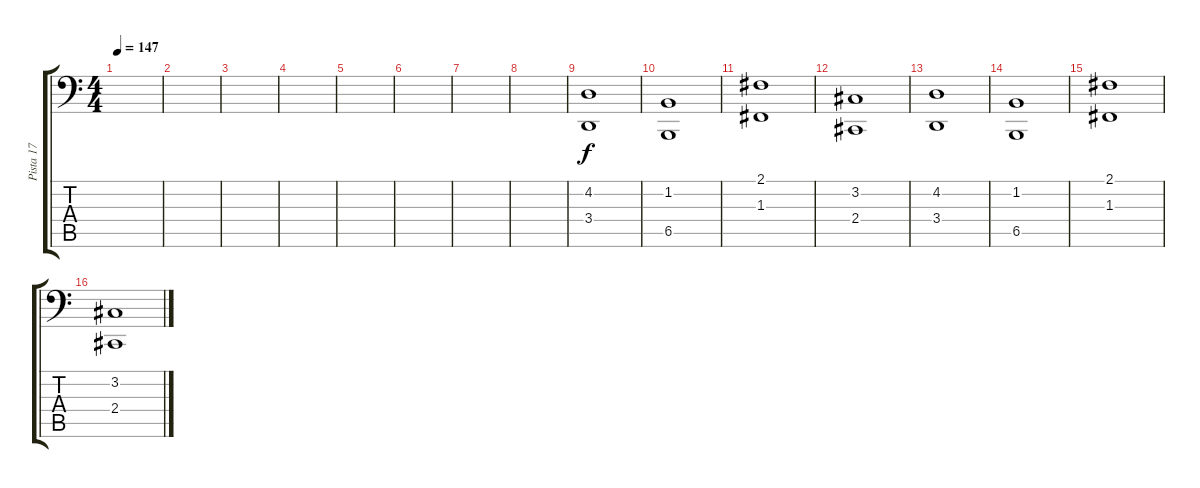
\track ("Pista 17" "Pista 17") {instrument acousticgrandpiano}
\staff {score tabs}
\tuning (E3 Bb2 F2 B1 F1 B0) {hide}
\ts (4 4)
\tempo 147
\clef f4
\ks c
|
|
|
|
|
|
|
|
(4.2 3.4).1 |
(1.2 6.5).1 |
(2.1 1.3).1 |
(3.2 2.4).1 |
(4.2 3.4).1 |
(1.2 6.5).1 |
(2.1 1.3).1 |
(3.2 2.4).1
